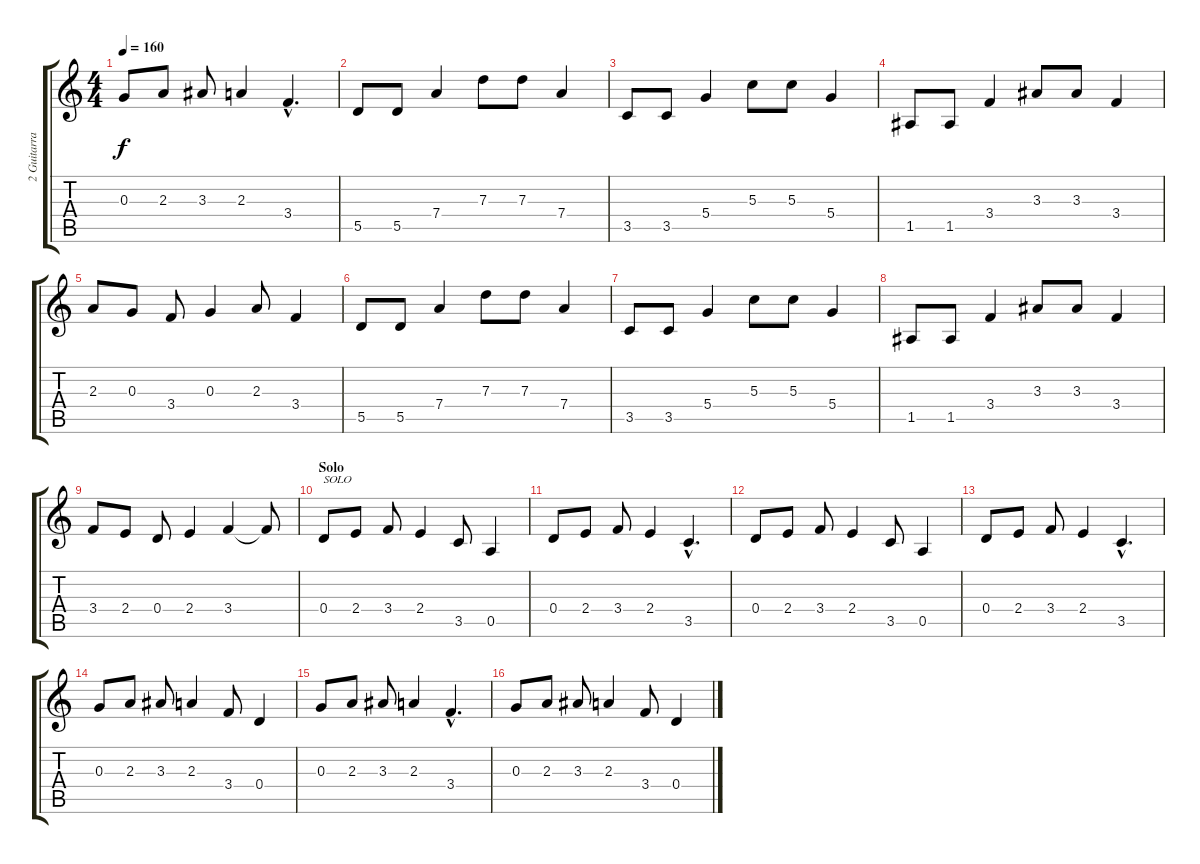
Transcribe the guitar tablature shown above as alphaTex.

\track ("2 Guitarra" "2 Guitarra") {instrument electricguitarclean}
\staff {score tabs}
\tuning (E4 B3 G3 D3 A2 E2) {hide}
\ts (4 4)
\tempo 160
\clef g2
\ks c
0.3.8{dy f} 2.3.8 3.3.8 2.3.4 3.4{hac}.4{d} |
5.5.8 5.5.8 7.4.4 7.3.8 7.3.8 7.4.4 |
3.5.8 3.5.8 5.4.4 5.3.8 5.3.8 5.4.4 |
1.5.8 1.5.8 3.4.4 3.3.8 3.3.8 3.4.4 |
2.3.8 0.3.8 3.4.8 0.3.4 2.3.8 3.4.4 |
5.5.8 5.5.8 7.4.4 7.3.8 7.3.8 7.4.4 |
3.5.8 3.5.8 5.4.4 5.3.8 5.3.8 5.4.4 |
1.5.8 1.5.8 3.4.4 3.3.8 3.3.8 3.4.4 |
3.4.8 2.4.8 0.4.8 2.4.4 3.4.4 3.4{t}.8 |
\section ("" "Solo")
0.4.8{txt "SOLO"} 2.4.8 3.4.8 2.4.4 3.5.8 0.5.4 |
0.4.8 2.4.8 3.4.8 2.4.4 3.5{hac}.4{d} |
0.4.8 2.4.8 3.4.8 2.4.4 3.5.8 0.5.4 |
0.4.8 2.4.8 3.4.8 2.4.4 3.5{hac}.4{d} |
0.3.8 2.3.8 3.3.8 2.3.4 3.4.8 0.4.4 |
0.3.8 2.3.8 3.3.8 2.3.4 3.4{hac}.4{d} |
0.3.8 2.3.8 3.3.8 2.3.4 3.4.8 0.4.4
